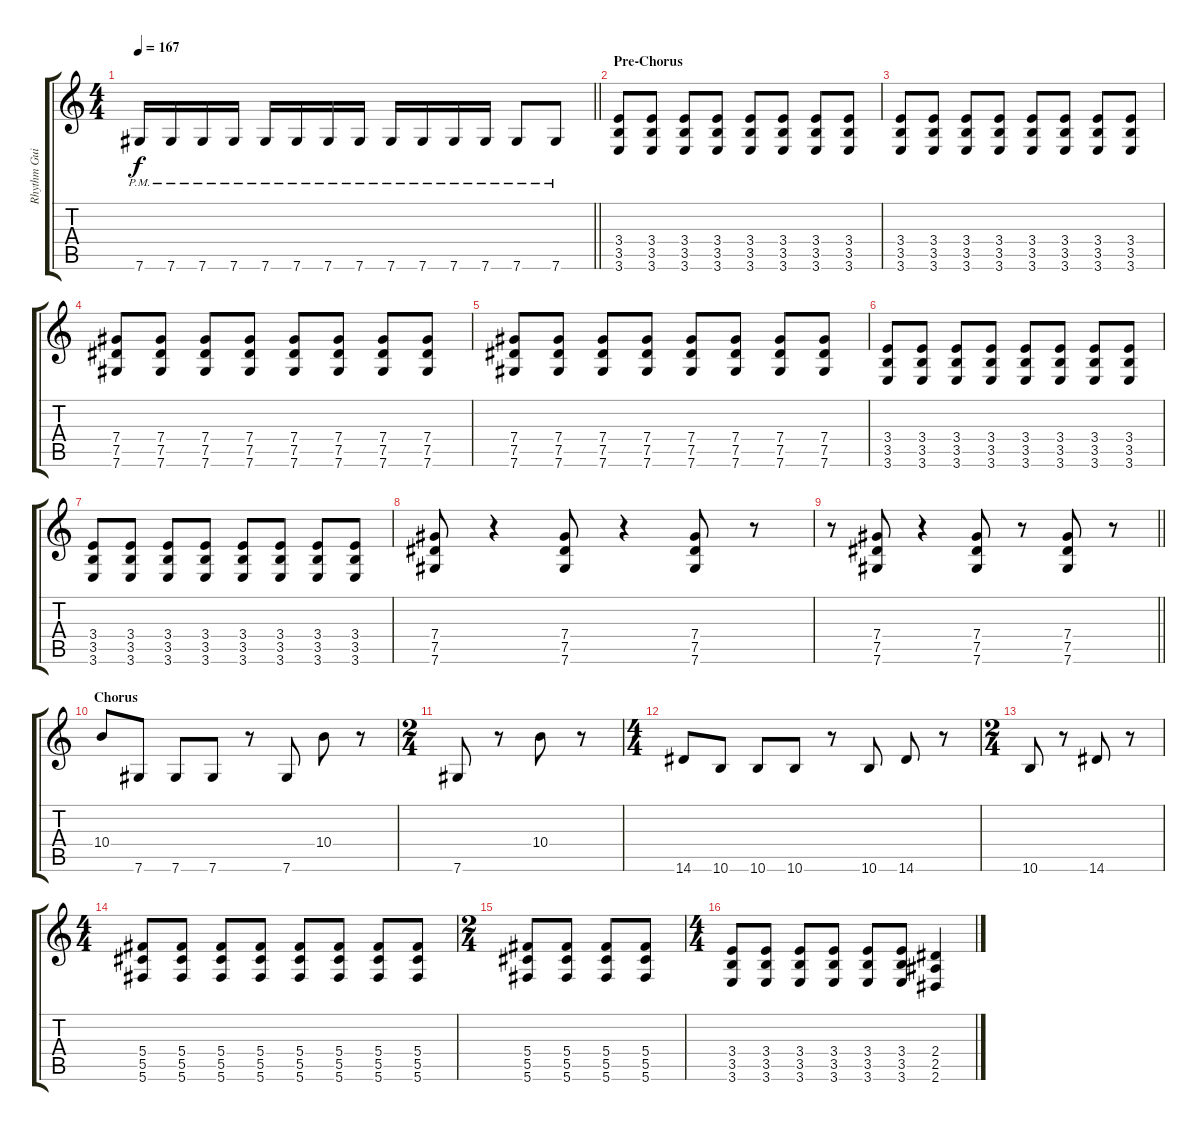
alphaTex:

\track ("Rhythm Guitar II" "Rhythm Gui") {instrument overdrivenguitar}
\staff {score tabs}
\tuning (Eb4 Bb3 Gb3 Db3 Ab2 Db2) {hide}
\ts (4 4)
\tempo 167
\clef g2
\barLineRight lightlight
\ks c
7.6{pm}.16{dy f} 7.6{pm}.16 7.6{pm}.16 7.6{pm}.16 7.6{pm}.16 7.6{pm}.16 7.6{pm}.16 7.6{pm}.16 7.6{pm}.16 7.6{pm}.16 7.6{pm}.16 7.6{pm}.16 7.6{pm}.8 7.6{pm}.8 |
\section ("" "Pre-Chorus")
(3.4 3.5 3.6).8 (3.4 3.5 3.6).8 (3.4 3.5 3.6).8 (3.4 3.5 3.6).8 (3.4 3.5 3.6).8 (3.4 3.5 3.6).8 (3.4 3.5 3.6).8 (3.4 3.5 3.6).8 |
(3.4 3.5 3.6).8 (3.4 3.5 3.6).8 (3.4 3.5 3.6).8 (3.4 3.5 3.6).8 (3.4 3.5 3.6).8 (3.4 3.5 3.6).8 (3.4 3.5 3.6).8 (3.4 3.5 3.6).8 |
(7.4 7.5 7.6).8 (7.4 7.5 7.6).8 (7.4 7.5 7.6).8 (7.4 7.5 7.6).8 (7.4 7.5 7.6).8 (7.4 7.5 7.6).8 (7.4 7.5 7.6).8 (7.4 7.5 7.6).8 |
(7.4 7.5 7.6).8 (7.4 7.5 7.6).8 (7.4 7.5 7.6).8 (7.4 7.5 7.6).8 (7.4 7.5 7.6).8 (7.4 7.5 7.6).8 (7.4 7.5 7.6).8 (7.4 7.5 7.6).8 |
(3.4 3.5 3.6).8 (3.4 3.5 3.6).8 (3.4 3.5 3.6).8 (3.4 3.5 3.6).8 (3.4 3.5 3.6).8 (3.4 3.5 3.6).8 (3.4 3.5 3.6).8 (3.4 3.5 3.6).8 |
(3.4 3.5 3.6).8 (3.4 3.5 3.6).8 (3.4 3.5 3.6).8 (3.4 3.5 3.6).8 (3.4 3.5 3.6).8 (3.4 3.5 3.6).8 (3.4 3.5 3.6).8 (3.4 3.5 3.6).8 |
(7.4 7.5 7.6).8 r.4 (7.4 7.5 7.6).8 r.4 (7.4 7.5 7.6).8 r.8 |
\barLineRight lightlight
r.8 (7.4 7.5 7.6).8 r.4 (7.4 7.5 7.6).8 r.8 (7.4 7.5 7.6).8 r.8 |
\section ("" "Chorus")
10.4.8 7.6.8 7.6.8 7.6.8 r.8 7.6.8 10.4.8 r.8 |
\ts (2 4)
7.6.8 r.8 10.4.8 r.8 |
\ts (4 4)
14.6.8 10.6.8 10.6.8 10.6.8 r.8 10.6.8 14.6.8 r.8 |
\ts (2 4)
10.6.8 r.8 14.6.8 r.8 |
\ts (4 4)
(5.4 5.5 5.6).8 (5.4 5.5 5.6).8 (5.4 5.5 5.6).8 (5.4 5.5 5.6).8 (5.4 5.5 5.6).8 (5.4 5.5 5.6).8 (5.4 5.5 5.6).8 (5.4 5.5 5.6).8 |
\ts (2 4)
(5.4 5.5 5.6).8 (5.4 5.5 5.6).8 (5.4 5.5 5.6).8 (5.4 5.5 5.6).8 |
\ts (4 4)
(3.4 3.5 3.6).8 (3.4 3.5 3.6).8 (3.4 3.5 3.6).8 (3.4 3.5 3.6).8 (3.4 3.5 3.6).8 (3.4 3.5 3.6).8 (2.4 2.5 2.6).4
